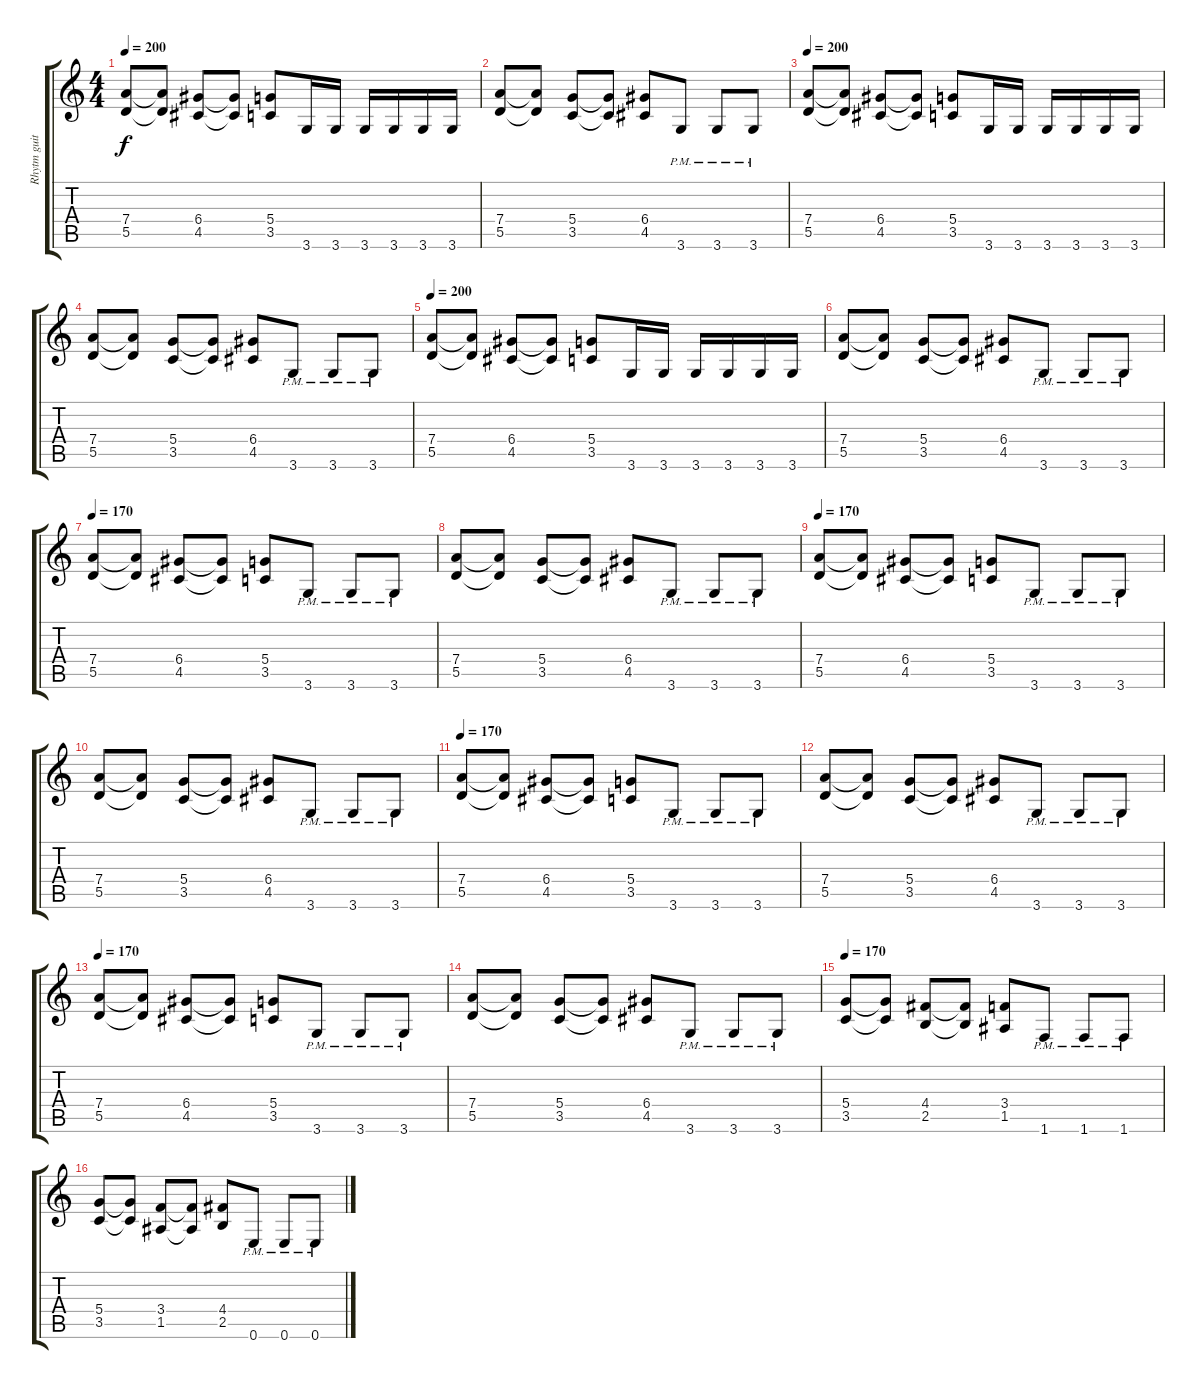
\track ("Rhytm guitar2" "Rhytm guit") {instrument distortionguitar}
\staff {score tabs}
\tuning (E4 B3 G3 D3 A2 E2) {hide}
\ts (4 4)
\tempo 200
\clef g2
\ks c
(7.4 5.5).8{dy f} (7.4{t} 5.5{t}).8 (6.4 4.5).8 (6.4{t} 4.5{t}).8 (5.4 3.5).8 3.6.16 3.6.16 3.6.16 3.6.16 3.6.16 3.6.16 |
(7.4 5.5).8 (7.4{t} 5.5{t}).8 (5.4 3.5).8 (5.4{t} 3.5{t}).8 (6.4 4.5).8 3.6{pm}.8 3.6{pm}.8 3.6{pm}.8 |
\tempo 200
(7.4 5.5).8 (7.4{t} 5.5{t}).8 (6.4 4.5).8 (6.4{t} 4.5{t}).8 (5.4 3.5).8 3.6.16 3.6.16 3.6.16 3.6.16 3.6.16 3.6.16 |
(7.4 5.5).8 (7.4{t} 5.5{t}).8 (5.4 3.5).8 (5.4{t} 3.5{t}).8 (6.4 4.5).8 3.6{pm}.8 3.6{pm}.8 3.6{pm}.8 |
\tempo 200
(7.4 5.5).8 (7.4{t} 5.5{t}).8 (6.4 4.5).8 (6.4{t} 4.5{t}).8 (5.4 3.5).8 3.6.16 3.6.16 3.6.16 3.6.16 3.6.16 3.6.16 |
(7.4 5.5).8 (7.4{t} 5.5{t}).8 (5.4 3.5).8 (5.4{t} 3.5{t}).8 (6.4 4.5).8 3.6{pm}.8 3.6{pm}.8 3.6{pm}.8 |
\tempo 170
(7.4 5.5).8 (7.4{t} 5.5{t}).8 (6.4 4.5).8 (6.4{t} 4.5{t}).8 (5.4 3.5).8 3.6{pm}.8 3.6{pm}.8 3.6{pm}.8 |
(7.4 5.5).8 (7.4{t} 5.5{t}).8 (5.4 3.5).8 (5.4{t} 3.5{t}).8 (6.4 4.5).8 3.6{pm}.8 3.6{pm}.8 3.6{pm}.8 |
\tempo 170
(7.4 5.5).8 (7.4{t} 5.5{t}).8 (6.4 4.5).8 (6.4{t} 4.5{t}).8 (5.4 3.5).8 3.6{pm}.8 3.6{pm}.8 3.6{pm}.8 |
(7.4 5.5).8 (7.4{t} 5.5{t}).8 (5.4 3.5).8 (5.4{t} 3.5{t}).8 (6.4 4.5).8 3.6{pm}.8 3.6{pm}.8 3.6{pm}.8 |
\tempo 170
(7.4 5.5).8 (7.4{t} 5.5{t}).8 (6.4 4.5).8 (6.4{t} 4.5{t}).8 (5.4 3.5).8 3.6{pm}.8 3.6{pm}.8 3.6{pm}.8 |
(7.4 5.5).8 (7.4{t} 5.5{t}).8 (5.4 3.5).8 (5.4{t} 3.5{t}).8 (6.4 4.5).8 3.6{pm}.8 3.6{pm}.8 3.6{pm}.8 |
\tempo 170
(7.4 5.5).8 (7.4{t} 5.5{t}).8 (6.4 4.5).8 (6.4{t} 4.5{t}).8 (5.4 3.5).8 3.6{pm}.8 3.6{pm}.8 3.6{pm}.8 |
(7.4 5.5).8 (7.4{t} 5.5{t}).8 (5.4 3.5).8 (5.4{t} 3.5{t}).8 (6.4 4.5).8 3.6{pm}.8 3.6{pm}.8 3.6{pm}.8 |
\tempo 170
(5.4 3.5).8 (5.4{t} 3.5{t}).8 (4.4 2.5).8 (4.4{t} 2.5{t}).8 (3.4 1.5).8 1.6{pm}.8 1.6{pm}.8 1.6{pm}.8 |
(5.4 3.5).8 (5.4{t} 3.5{t}).8 (3.4 1.5).8 (3.4{t} 1.5{t}).8 (4.4 2.5).8 0.6{pm}.8 0.6{pm}.8 0.6{pm}.8
